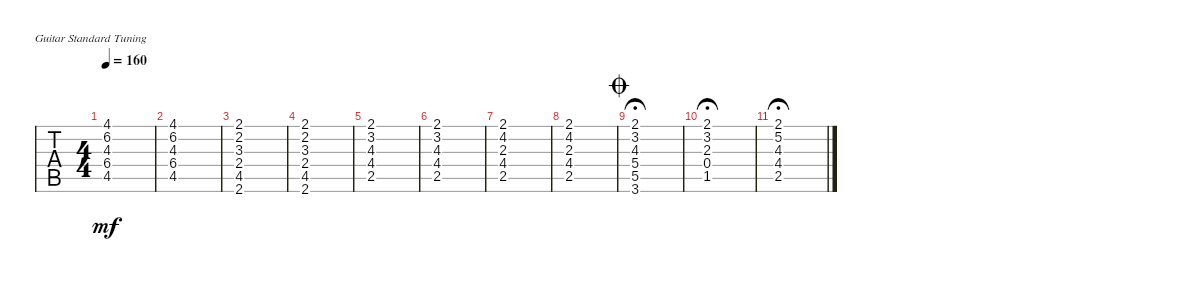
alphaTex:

\defaultSystemsLayout 4
\bracketExtendMode groupsimilarinstruments
\singleTrackTrackNamePolicy hidden
\multiTrackTrackNamePolicy hidden
\otherSystemsTrackNameOrientation horizontal
\track ("Steel Guitar" "S-Gt") {multiBarRest instrument acousticguitarsteel}
\staff {tabs}
\tuning (E4 B3 G3 D3 A2 E2)
\ts (4 4)
\tempo 160
\clef g2
\scale
0.333333
\ks d
(4.5 6.4 4.3 6.2 4.1).1{ot 8va dy mf} |
\scale
0.333333 (4.5 6.4 4.3 6.2 4.1).1{ot 8va} |
\scale
0.333333 (2.6 4.5 2.4 3.3 2.2 2.1).1{ot 8va} |
\scale
0.333333 (2.6 4.5 2.4 3.3 2.2 2.1).1{ot 8va} |
\scale
0.333333 (2.1 3.2 4.3 4.4 2.5).1{ot 8va} |
\scale
0.333333 (2.1 3.2 4.3 4.4 2.5).1{ot 8va} |
\scale
0.333333 (2.5 4.4 2.3 4.2 2.1).1{ot 8va} |
\scale
0.333333 (2.5 4.4 2.3 4.2 2.1).1{ot 8va} |
\jump coda
\scale
0.333333 (3.6 5.5 5.4 4.3 3.2 2.1).1{ot 8va fermata (medium 0.5)} |
(2.1 3.2 2.3 1.5 0.4).1{ot 8va fermata (medium 0.5)} |
(2.5 4.4 4.3 5.2 2.1).1{ot 8va fermata (medium 0.5)}
